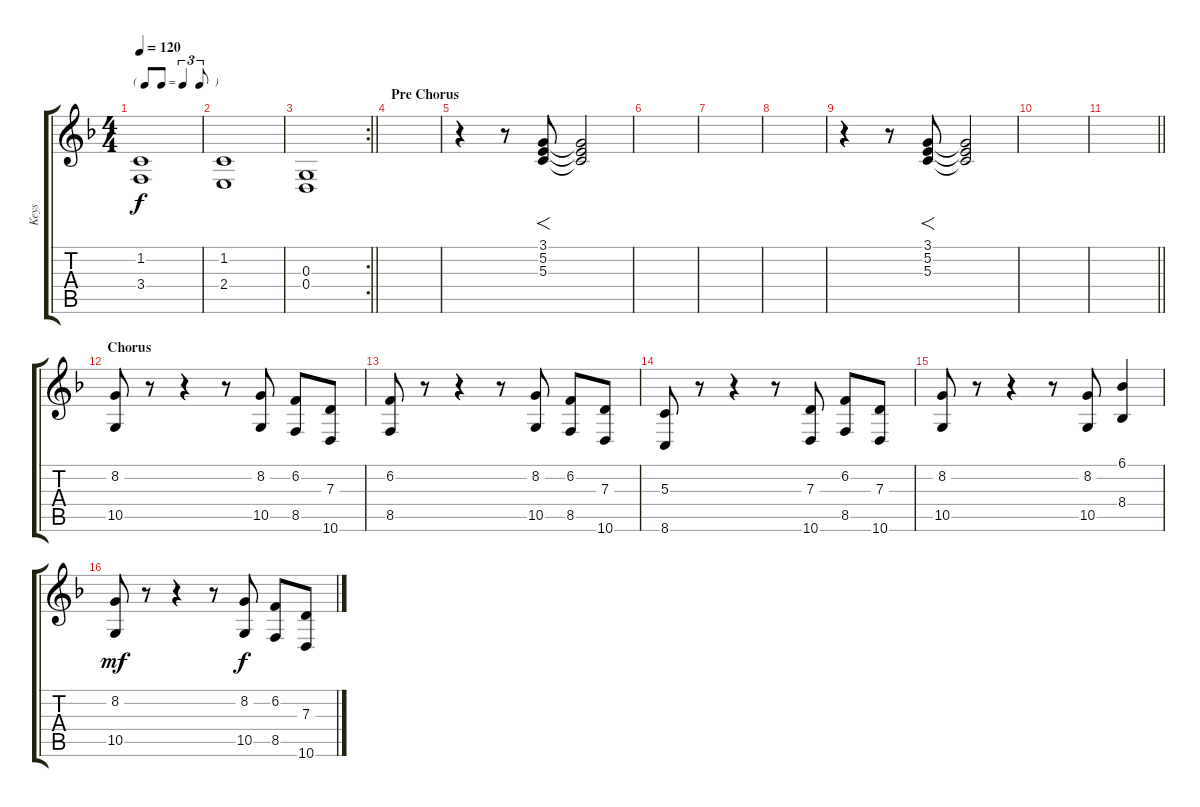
\track ("Keys" "Keys") {instrument percussiveorgan}
\staff {score tabs}
\tuning (E4 B3 G3 D3 A2 E2) {hide}
\ts (4 4)
\tf triplet8th
\tempo 120
\clef g2
\ks f
(1.2 3.4).1{dy f} |
(1.2 2.4).1 |
\rc 2
\barLineRight lightlight
(0.3 0.4).1 |
\section ("" "Pre Chorus")
|
r.4 r.8 (3.1 5.2 5.3).8{f} (3.1{t} 5.2{t} 5.3{t}).2 |
|
|
|
r.4 r.8 (3.1 5.2 5.3).8{f} (3.1{t} 5.2{t} 5.3{t}).2 |
|
\barLineRight lightlight
|
\section ("" "Chorus")
(8.2 10.5).8 r.8 r.4 r.8 (8.2 10.5).8 (6.2 8.5).8 (7.3 10.6).8 |
(6.2 8.5).8 r.8 r.4 r.8 (8.2 10.5).8 (6.2 8.5).8 (7.3 10.6).8 |
(5.3 8.6).8 r.8 r.4 r.8 (7.3 10.6).8 (6.2 8.5).8 (7.3 10.6).8 |
(8.2 10.5).8 r.8 r.4 r.8 (8.2 10.5).8 (6.1 8.4).4 |
(8.2 10.5).8{dy mf} r.8 r.4 r.8 (8.2 10.5).8{dy f} (6.2 8.5).8 (7.3 10.6).8
